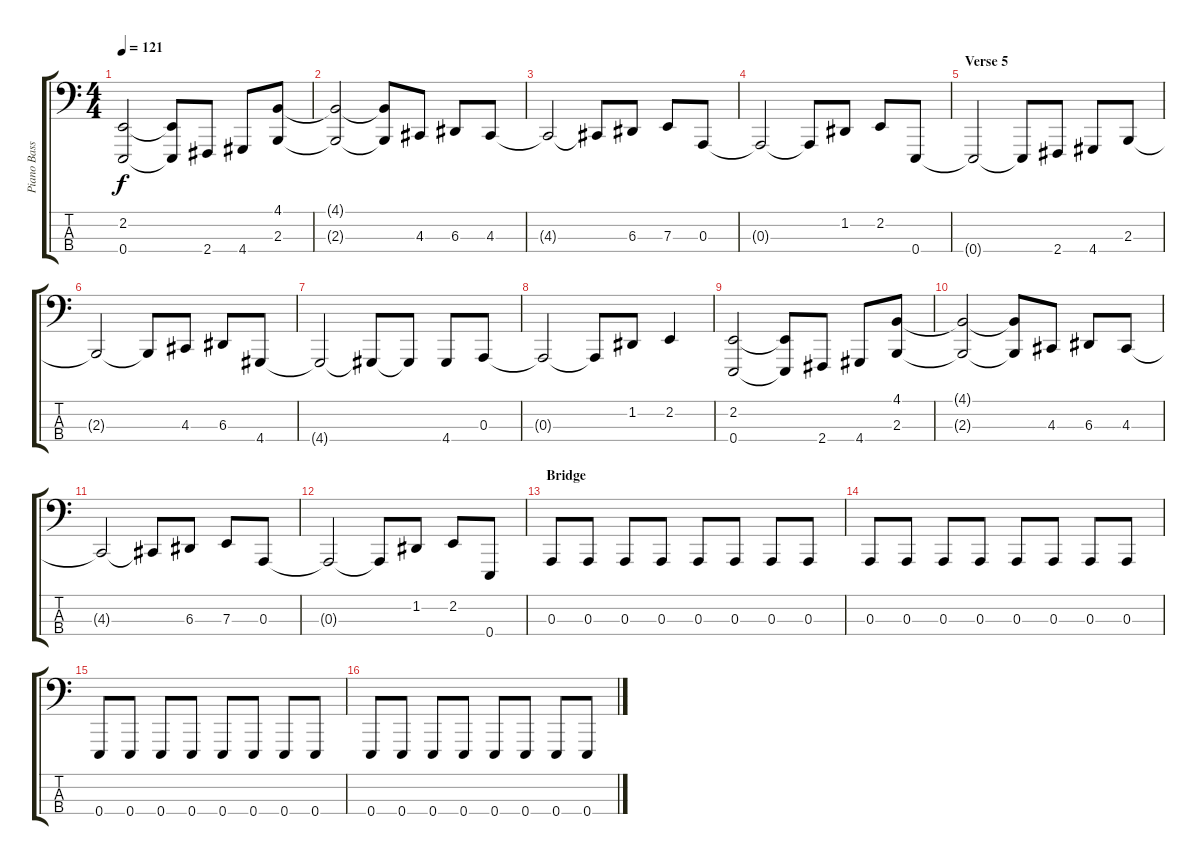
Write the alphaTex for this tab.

\track ("Piano Bass (Jonathan Cain)" "Piano Bass") {instrument acousticgrandpiano}
\staff {score tabs}
\tuning (G2 D2 A1 E1) {hide}
\ts (4 4)
\tempo 121
\clef f4
\ks c
(2.2 0.4).2{dy f} (2.2{t} 0.4{t}).8 2.4.8 4.4.8 (4.1 2.3).8 |
(4.1{t} 2.3{t}).2 (4.1{t} 2.3{t}).8 4.3.8 6.3.8 4.3.8 |
4.3{t}.2 4.3{t}.8 6.3.8 7.3.8 0.3.8 |
0.3{t}.2 0.3{t}.8 1.2.8 2.2.8 0.4.8 |
\section ("" "Verse 5")
0.4{t}.2 0.4{t}.8 2.4.8 4.4.8 2.3.8 |
2.3{t}.2 2.3{t}.8 4.3.8 6.3.8 4.4.8 |
4.4{t}.2 4.4{t}.8 4.4{t}.8 4.4.8 0.3.8 |
0.3{t}.2 0.3{t}.8 1.2.8 2.2.4 |
(2.2 0.4).2 (2.2{t} 0.4{t}).8 2.4.8 4.4.8 (4.1 2.3).8 |
(4.1{t} 2.3{t}).2 (4.1{t} 2.3{t}).8 4.3.8 6.3.8 4.3.8 |
4.3{t}.2 4.3{t}.8 6.3.8 7.3.8 0.3.8 |
0.3{t}.2 0.3{t}.8 1.2.8 2.2.8 0.4.8 |
\section ("" "Bridge")
0.3.8 0.3.8 0.3.8 0.3.8 0.3.8 0.3.8 0.3.8 0.3.8 |
0.3.8 0.3.8 0.3.8 0.3.8 0.3.8 0.3.8 0.3.8 0.3.8 |
0.4.8 0.4.8 0.4.8 0.4.8 0.4.8 0.4.8 0.4.8 0.4.8 |
0.4.8 0.4.8 0.4.8 0.4.8 0.4.8 0.4.8 0.4.8 0.4.8
